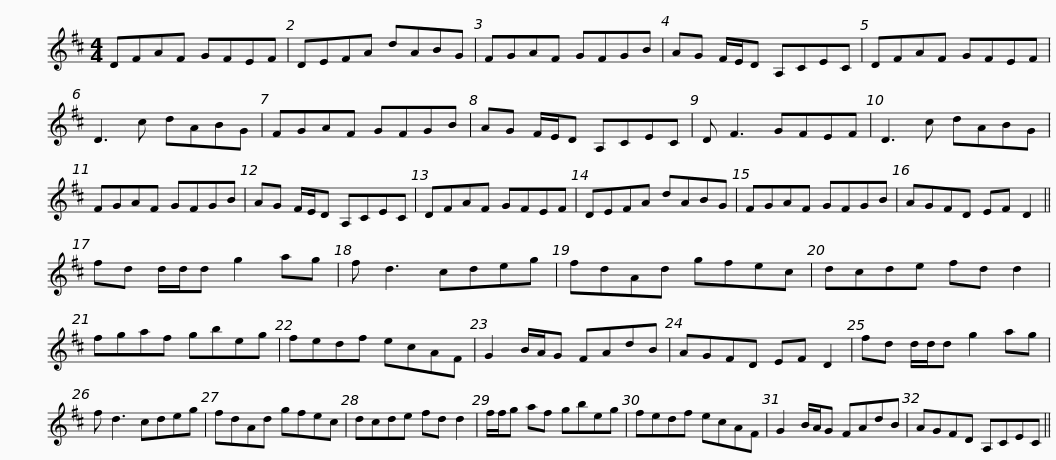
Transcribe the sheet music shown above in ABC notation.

X:1
L:1/8
M:4/4
I:linebreak $
K:D
V:1 treble
V:1
 DFAF GFEF | DEFA dABG | FGAF GFGB | AG F/E/D A,CEC | DFAF GFEF |$ %5
 D3 c dABG | FGAF GFGB | AG F/E/D A,CEC | D F3 GFEF | D3 c dABG | %10
 FGAF GFGB |$ AG F/E/D A,CEC | DFAF GFEF | DEFA dABG | FGAF GFGB | %15
 AGFD EF D2 ||$ fd d/d/d g2 ag | f d3 cdeg | fdAd gfec | dcde fd d2 | %20
 fgaf gbeg | fedf ecAF |$ G2 B/A/G FAdB | AGFD EF D2 | fd d/d/d g2 ag | %25
 f d3 cdeg | fdAd gfec | dcde fd d2 |$ f/f/g af gbeg | fedf ecAF | %30
 G2 B/A/G FAdB | AGFD A,CEC || %32
